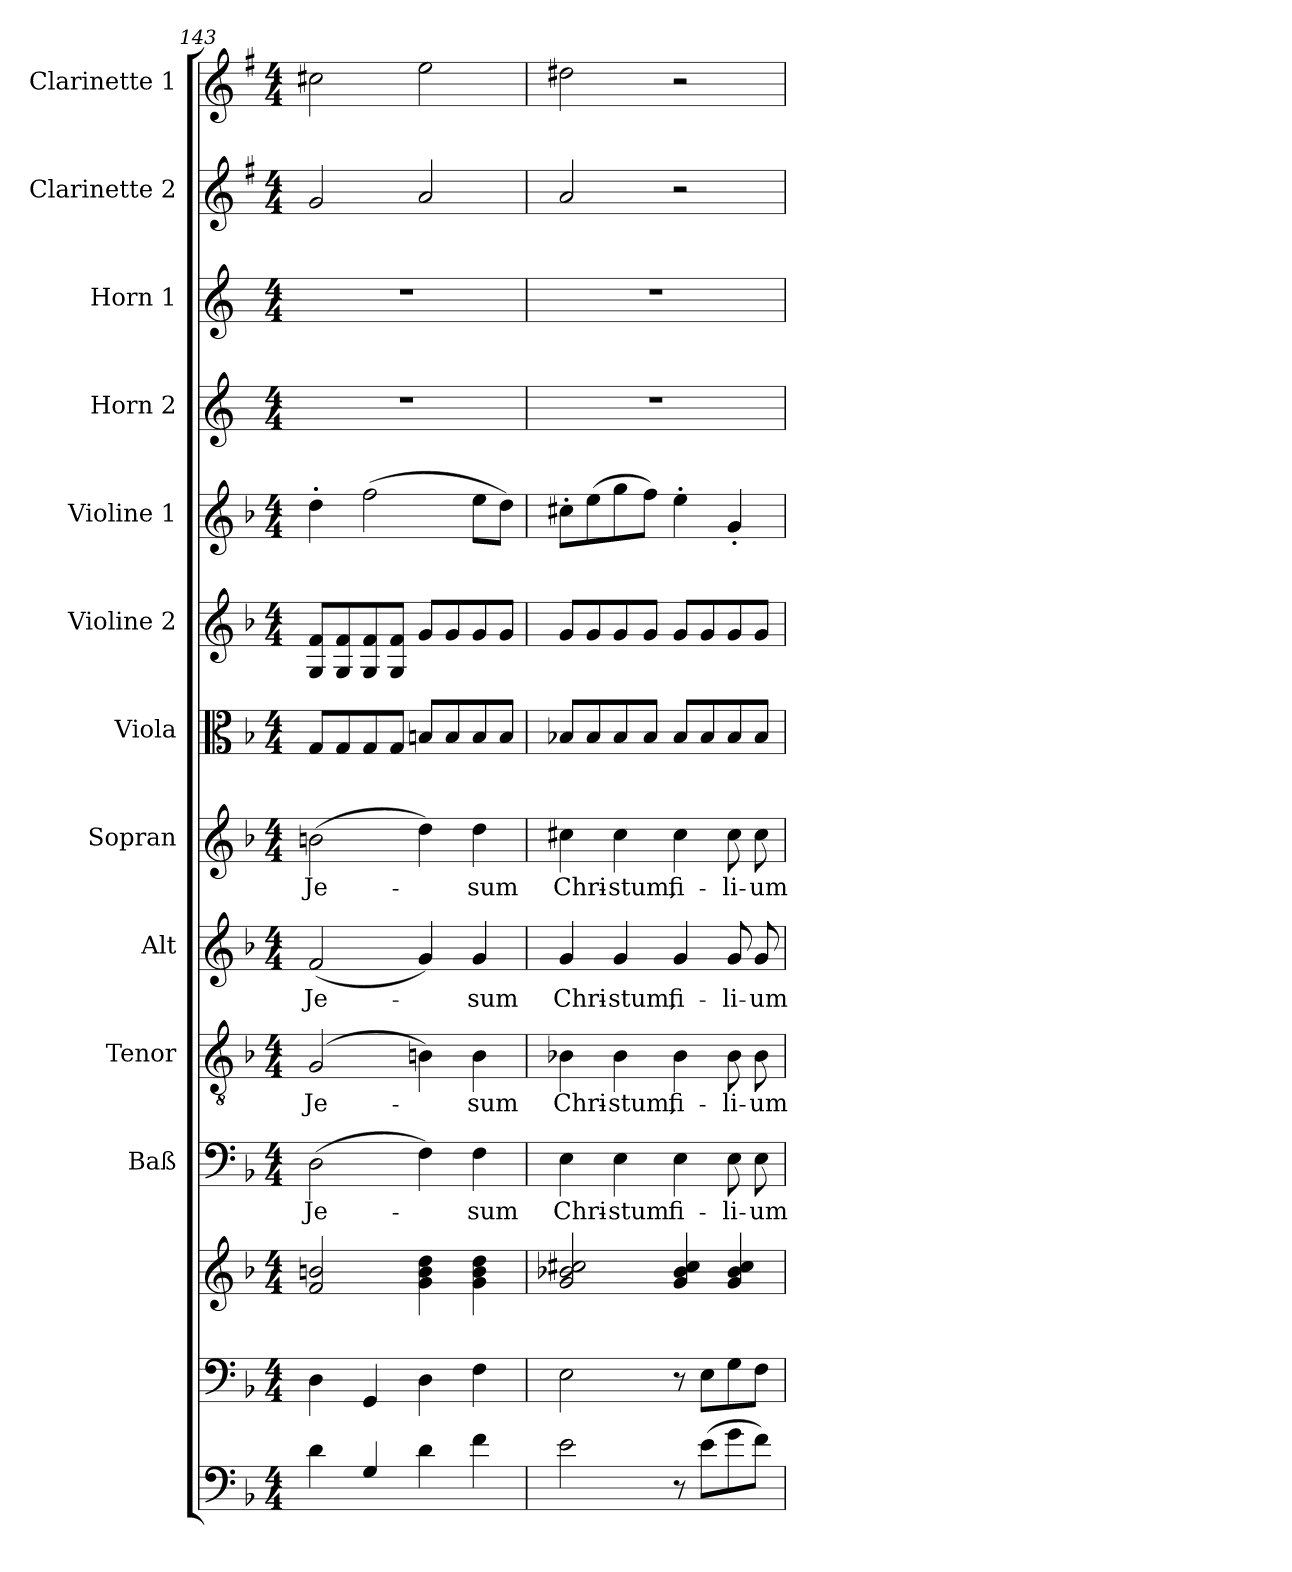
**kern	**kern	**kern	**kern	**text	**kern	**text	**kern	**text	**kern	**text	**kern	**kern	**kern	**kern	**kern	**kern	**kern
*part13	*part12	*part12	*part11	*part11	*part10	*part10	*part9	*part9	*part8	*part8	*part7	*part6	*part5	*part4	*part3	*part2	*part1
*staff14	*staff13	*staff12	*staff11	*staff11	*staff10	*staff10	*staff9	*staff9	*staff8	*staff8	*staff7	*staff6	*staff5	*staff4	*staff3	*staff2	*staff1
*	*	*	*I"Baß	*	*I"Tenor	*	*I"Alt	*	*I"Sopran	*	*I"Viola	*I"Violine 2	*I"Violine 1	*I"Horn 2	*I"Horn 1	*I"Clarinette 2	*I"Clarinette 1
*	*	*	*I'Baß	*	*I'Ten	*	*I'Alt	*	*I'Sop	*	*I'Vla.	*I'Vln. 2	*I'Vln. 1	*I'Hrn. 2	*I'Hrn. 1	*	*
*clefF4	*clefF4	*clefG2	*clefF4	*	*clefGv2	*	*clefG2	*	*clefG2	*	*clefC3	*clefG2	*clefG2	*clefG2	*clefG2	*clefG2	*clefG2
*ITrd7c12	*	*	*	*	*	*	*	*	*	*	*	*	*	*ITrd4c7	*ITrd4c7	*ITrd1c2	*ITrd1c2
*k[b-]	*k[b-]	*k[b-]	*k[b-]	*	*k[b-]	*	*k[b-]	*	*k[b-]	*	*k[b-]	*k[b-]	*k[b-]	*k[b-]	*k[b-]	*k[b-]	*k[b-]
*F:	*F:	*F:	*F:	*	*F:	*	*F:	*	*F:	*	*F:	*F:	*F:	*F:	*F:	*F:	*F:
*M4/4	*M4/4	*M4/4	*M4/4	*	*M4/4	*	*M4/4	*	*M4/4	*	*M4/4	*M4/4	*M4/4	*M4/4	*M4/4	*M4/4	*M4/4
=143	=143	=143	=143	=143	=143	=143	=143	=143	=143	=143	=143	=143	=143	=143	=143	=143	=143
!	!	!	!	!LO:LY:b	!	!LO:LY:b	!	!LO:LY:b	!	!LO:LY:b	!	!	!	!	!	!	!
4D\	4D\	2f/ 2bn/	(>2D\	Je-	(2G/	Je-	(<2f/	Je-	(>2bn\	Je-	8G/L	8G/ 8f/L	4dd'>\	1r	1r	2f/	2bn\
.	.	.	.	.	.	.	.	.	.	.	8G/	8G/ 8f/	.	.	.	.	.
4GG/	4GG/	.	.	.	.	.	.	.	.	.	8G/	8G/ 8f/	(>2ff\	.	.	.	.
.	.	.	.	.	.	.	.	.	.	.	8G/J	8G/ 8f/J	.	.	.	.	.
4D\	4D\	4g\ 4b\ 4dd\	4F\)	.	4Bn\)	.	4g/)	.	4dd\)	.	8Bn/L	8g/L	.	.	.	2g/	2dd\
.	.	.	.	.	.	.	.	.	.	.	8B/	8g/	.	.	.	.	.
!	!	!	!	!LO:LY:b	!	!LO:LY:b	!	!LO:LY:b	!	!LO:LY:b	!	!	!	!	!	!	!
4F\	4F\	4g\ 4b\ 4dd\	4F\	-sum	4B\	-sum	4g/	-sum	4dd\	-sum	8B/	8g/	8ee\L	.	.	.	.
.	.	.	.	.	.	.	.	.	.	.	8B/J	8g/J	8dd\J)	.	.	.	.
=144	=144	=144	=144	=144	=144	=144	=144	=144	=144	=144	=144	=144	=144	=144	=144	=144	=144
!	!	!	!	!LO:LY:b	!	!LO:LY:b	!	!LO:LY:b	!	!LO:LY:b	!	!	!	!	!	!	!
2E\	2E\	2g/ 2b-X/ 2cc#X/	4E\	Chri-	4B-X\	Chri-	4g/	Chri-	4cc#X\	Chri-	8B-X/L	8g/L	8cc#X'>\L	1r	1r	2g/	2cc#X\
.	.	.	.	.	.	.	.	.	.	.	8B-/	8g/	(>8ee\	.	.	.	.
!	!	!	!	!LO:LY:b	!	!LO:LY:b	!	!LO:LY:b	!	!LO:LY:b	!	!	!	!	!	!	!
.	.	.	4E\	-stum	4B-\	-stum,	4g/	-stum,	4cc#\	-stum,	8B-/	8g/	8gg\	.	.	.	.
.	.	.	.	.	.	.	.	.	.	.	8B-/J	8g/J	8ff\J)	.	.	.	.
!	!	!	!	!LO:LY:b	!	!LO:LY:b	!	!LO:LY:b	!	!LO:LY:b	!	!	!	!	!	!	!
8r	8r	4g/ 4b-/ 4cc#/	4E\	fi-	4B-\	fi-	4g/	fi-	4cc#\	fi-	8B-/L	8g/L	4ee'>\	.	.	2r	2r
(>8E\L	8E\L	.	.	.	.	.	.	.	.	.	8B-/	8g/	.	.	.	.	.
!	!	!	!	!LO:LY:b	!	!LO:LY:b	!	!LO:LY:b	!	!LO:LY:b	!	!	!	!	!	!	!
8G\	8G\	4g/ 4b-/ 4cc#/	8E\	-li-	8B-\	-li-	8g/	-li-	8cc#\	-li-	8B-/	8g/	4g'</	.	.	.	.
!	!	!	!	!LO:LY:b	!	!LO:LY:b	!	!LO:LY:b	!	!LO:LY:b	!	!	!	!	!	!	!
8F\J)	8F\J	.	8E\	-um	8B-\	-um	8g/	-um	8cc#\	-um	8B-/J	8g/J	.	.	.	.	.
=	=	=	=	=	=	=	=	=	=	=	=	=	=	=	=	=	=
*-	*-	*-	*-	*-	*-	*-	*-	*-	*-	*-	*-	*-	*-	*-	*-	*-	*-
